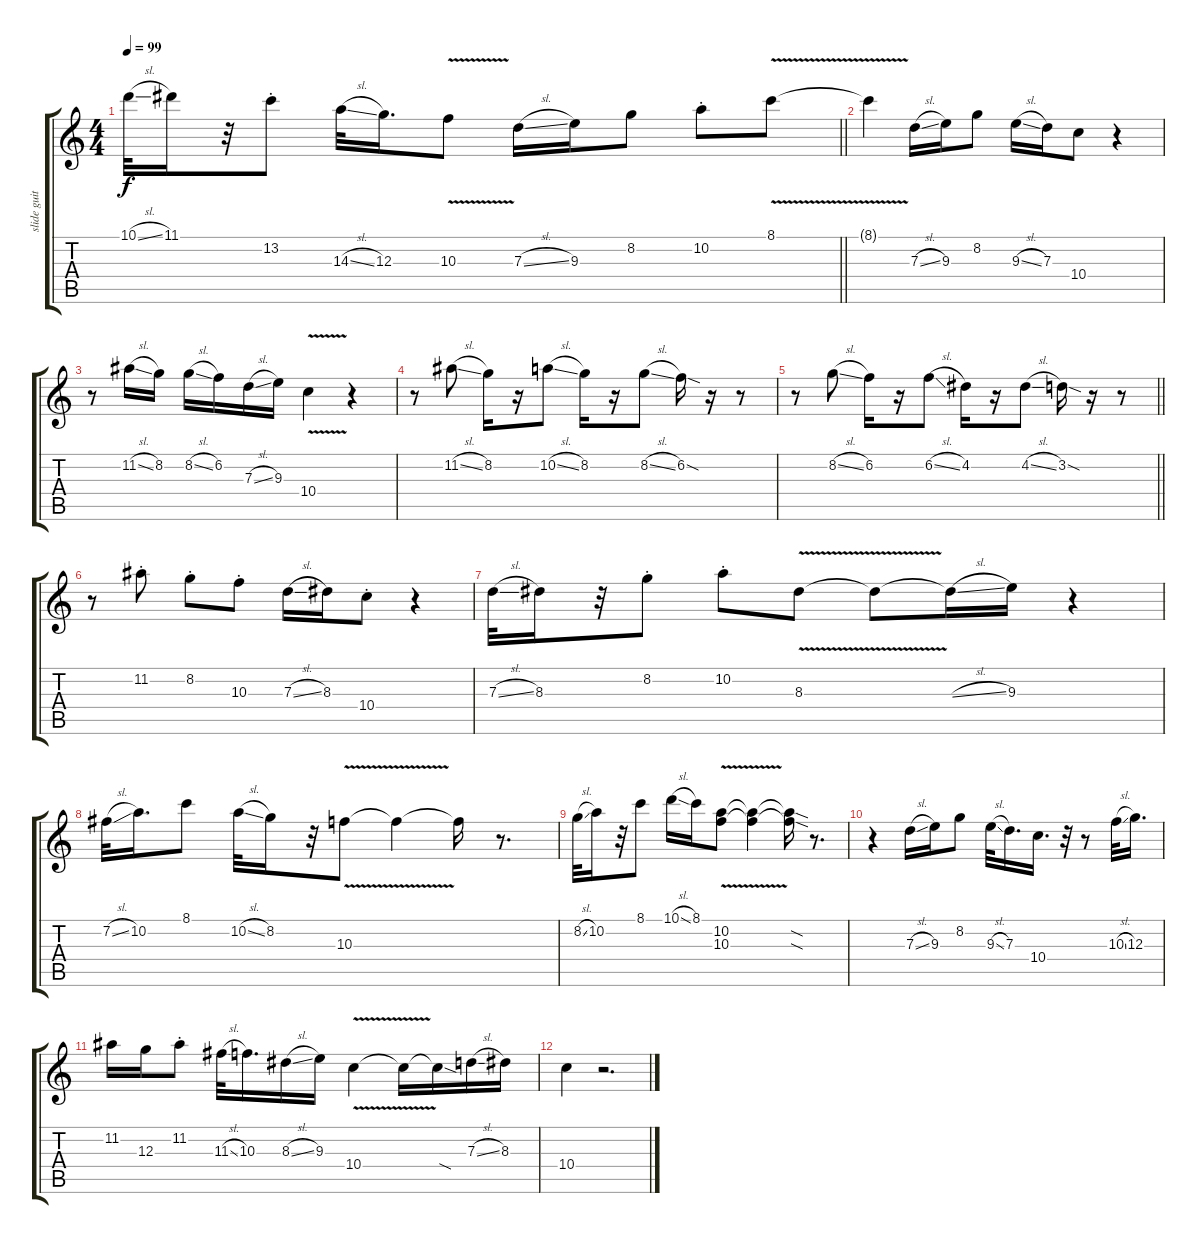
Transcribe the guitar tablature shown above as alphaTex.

\track ("slide guitar 1" "slide guit") {instrument distortionguitar}
\staff {score tabs}
\tuning (E4 B3 G3 D3 A2 E2) {hide}
\ts (4 4)
\tempo 99
\clef g2
\barLineRight lightlight
\ks c
10.1{sl}.32{dy f} 11.1.16 r.32 13.2{st}.8 14.3{sl}.32 12.3.16{d} 10.3{v}.8 7.3{sl}.16 9.3.16 8.2.8 10.2{st}.8 8.1{v}.8 |
8.1{t}.4 7.3{sl}.16 9.3.16 8.2.8 9.3{sl}.16 7.3.16 10.4.8 r.4 |
r.8 11.2{sl}.16 8.2.16 8.2{sl}.16 6.2.16 7.3{sl}.16 9.3.16 10.4{v}.4 r.4 |
r.8 11.2{sl}.8 8.2.16 r.16 10.2{sl}.8 8.2.16 r.16 8.2{sl}.8 6.2{sod}.16 r.16 r.8 |
\barLineRight lightlight
r.8 8.2{sl}.8 6.2.16 r.16 6.2{sl}.8 4.2.16 r.16 4.2{sl}.8 3.2{sod}.16 r.16 r.8 |
r.8 11.2{st}.8 8.2{st}.8 10.3{st}.8 7.3{sl}.16 8.3.16 10.4{st}.8 r.4 |
7.3{sl}.32 8.3.16 r.32 8.2{st}.8 10.2{st}.8 8.3{v}.8 8.3{t}.8 8.3{sl t}.16 9.3.16 r.4 |
7.2{sl}.32 10.2.16{d} 8.1.8 10.2{sl}.32 8.2.16 r.32 10.3{v}.8 10.3{t}.4 10.3{t}.16 r.8{d} |
8.2{sl}.32 10.2.16 r.32 8.1.8 10.1{sl}.16 8.1.16 (10.2 10.3{v}).8 (10.2{t} 10.3{t}).4 (10.2{sod t} 10.3{sod t}).16 r.8{d} |
r.4 7.3{sl}.16 9.3.16 8.2.8 9.3{sl}.32 7.3.16{d} 10.4.16{d} r.32 r.8 10.3{sl}.32 12.3.16{d} |
11.2.16 12.3.16 11.2{st}.8 11.3{sl}.32 10.3.16{d} 8.3{sl}.16 9.3.16 10.4{v}.4 10.4{t}.16 10.4{sod t}.16 7.3{sl}.16 8.3.16 |
10.4.4 r.2{d}
